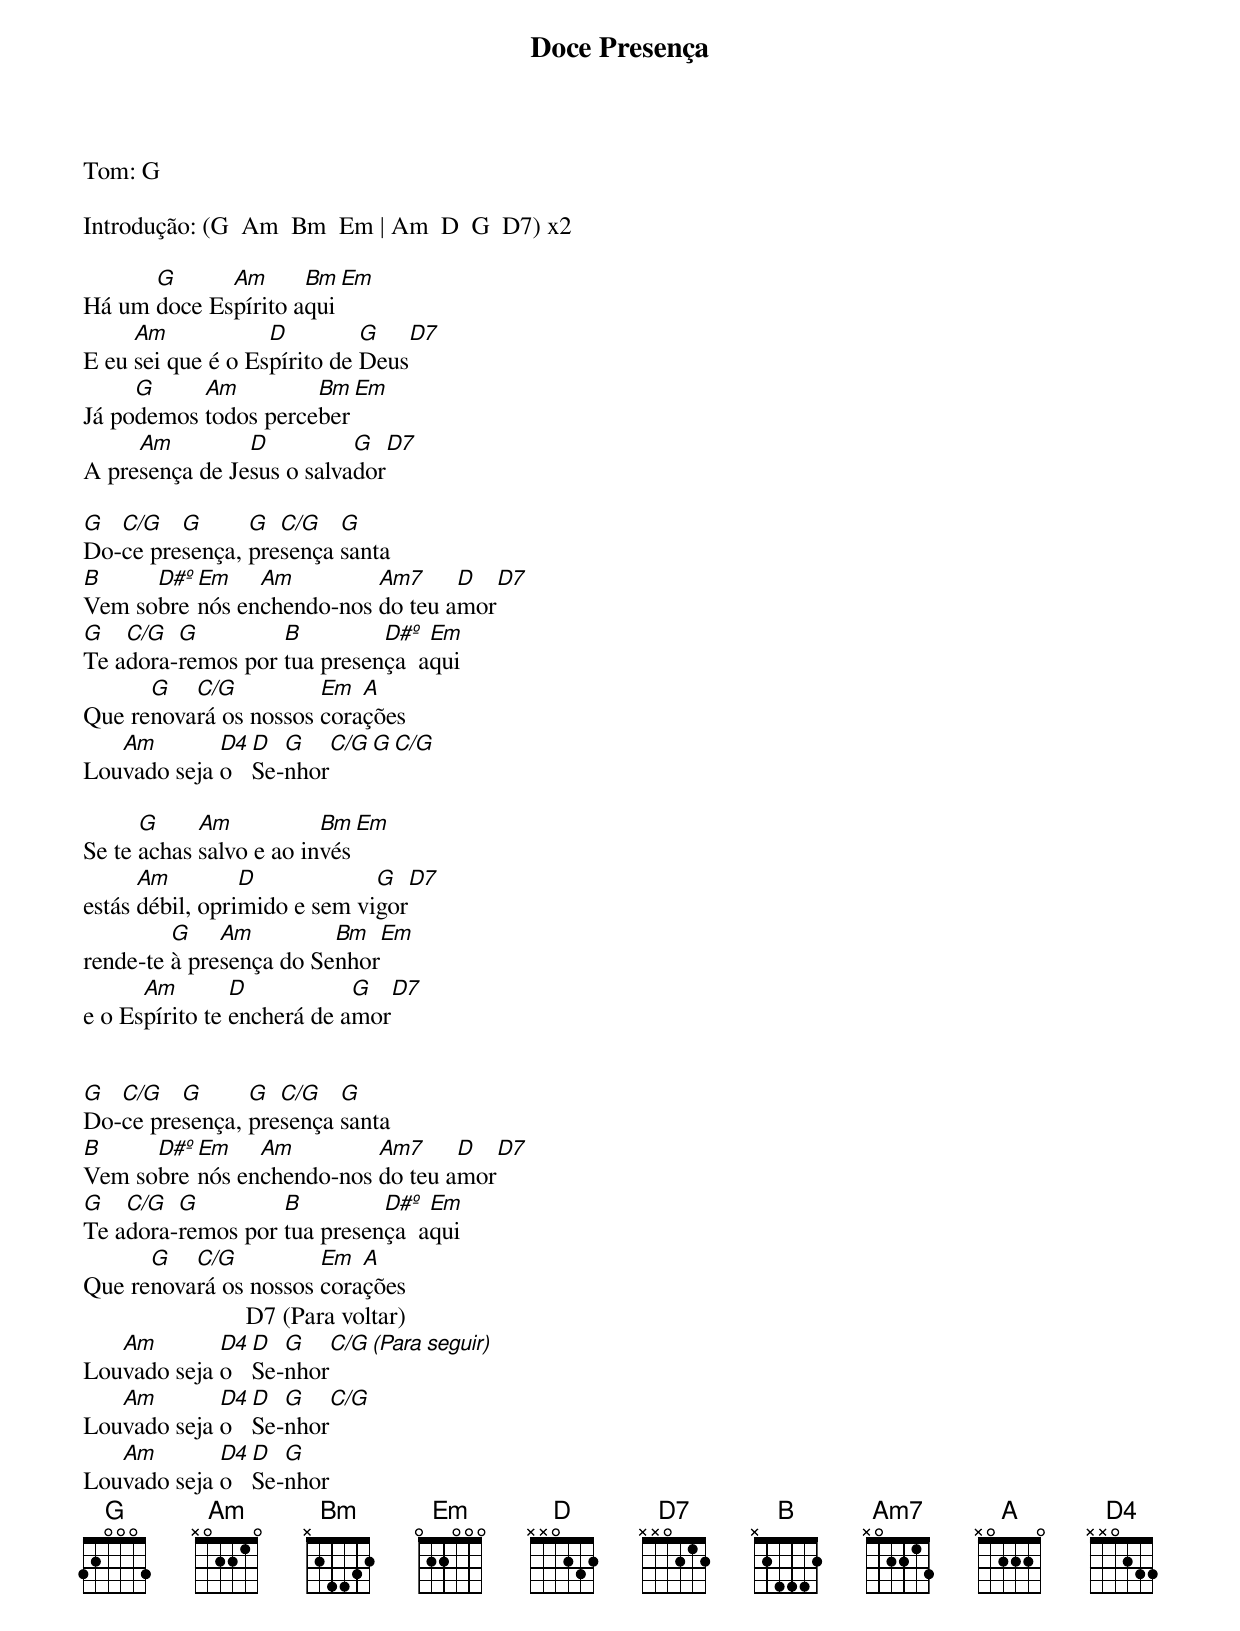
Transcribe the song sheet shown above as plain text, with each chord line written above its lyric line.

Doce Presença

Tom: G

Introdução: (G  Am  Bm  Em | Am  D  G  D7) x2

      G      Am      Bm   Em
Há um doce Espírito aqui
     Am            D         G     D7
E eu sei que é o Espírito de Deus
     G     Am         Bm   Em
Já podemos todos perceber
     Am         D          G    D7
A presença de Jesus o salvador

G  C/G   G      G  C/G   G
Do-ce presença, presença santa
B     D#º Em    Am         Am7     D    D7
Vem sobre nós enchendo-nos do teu amor
G   C/G  G         B         D#º  Em
Te adora-remos por tua presença  aqui
      G   C/G          Em  A
Que renovará os nossos corações
   Am        D4  D  G     C/G  G  C/G
Louvado seja o   Se-nhor

      G     Am           Bm   Em
Se te achas salvo e ao invés
      Am         D            G    D7
estás débil, oprimido e sem vigor
         G    Am         Bm    Em
rende-te à presença do Senhor
      Am        D           G    D7
e o Espírito te encherá de amor


G  C/G   G      G  C/G   G
Do-ce presença, presença santa
B     D#º Em    Am         Am7     D    D7
Vem sobre nós enchendo-nos do teu amor
G   C/G  G         B         D#º  Em
Te adora-remos por tua presença  aqui
      G   C/G          Em  A
Que renovará os nossos corações
                          D7 (Para voltar)
   Am        D4  D  G     C/G (Para seguir)
Louvado seja o   Se-nhor
   Am        D4  D  G     C/G
Louvado seja o   Se-nhor
   Am        D4  D  G
Louvado seja o   Se-nhor
